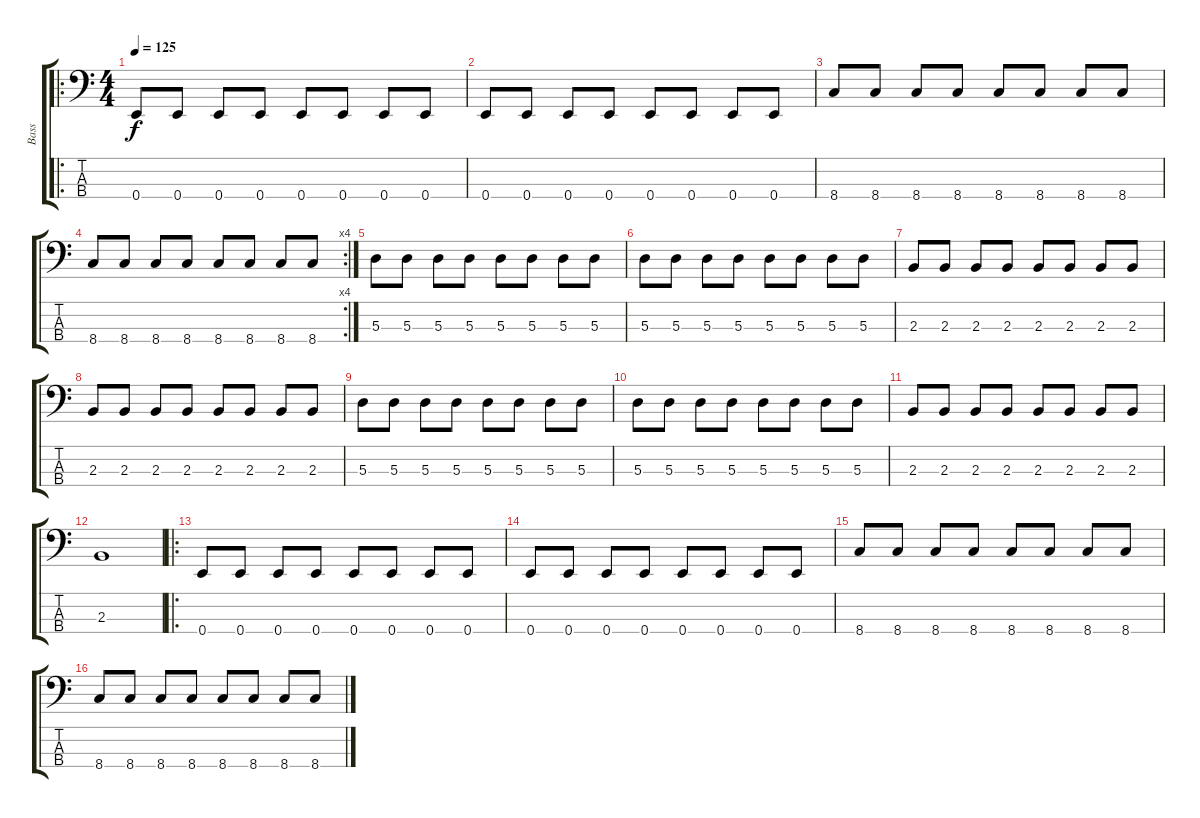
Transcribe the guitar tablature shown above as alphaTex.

\track ("Bass" "Bass") {instrument electricbasspick}
\staff {score tabs}
\tuning (G2 D2 A1 E1) {hide}
\ro
\ts (4 4)
\tempo 125
\clef f4
\ks c
0.4.8{dy f} 0.4.8 0.4.8 0.4.8 0.4.8 0.4.8 0.4.8 0.4.8 |
0.4.8 0.4.8 0.4.8 0.4.8 0.4.8 0.4.8 0.4.8 0.4.8 |
8.4.8 8.4.8 8.4.8 8.4.8 8.4.8 8.4.8 8.4.8 8.4.8 |
\rc 4
8.4.8 8.4.8 8.4.8 8.4.8 8.4.8 8.4.8 8.4.8 8.4.8 |
5.3.8 5.3.8 5.3.8 5.3.8 5.3.8 5.3.8 5.3.8 5.3.8 |
5.3.8 5.3.8 5.3.8 5.3.8 5.3.8 5.3.8 5.3.8 5.3.8 |
2.3.8 2.3.8 2.3.8 2.3.8 2.3.8 2.3.8 2.3.8 2.3.8 |
2.3.8 2.3.8 2.3.8 2.3.8 2.3.8 2.3.8 2.3.8 2.3.8 |
5.3.8 5.3.8 5.3.8 5.3.8 5.3.8 5.3.8 5.3.8 5.3.8 |
5.3.8 5.3.8 5.3.8 5.3.8 5.3.8 5.3.8 5.3.8 5.3.8 |
2.3.8 2.3.8 2.3.8 2.3.8 2.3.8 2.3.8 2.3.8 2.3.8 |
2.3.1 |
\ro
0.4.8 0.4.8 0.4.8 0.4.8 0.4.8 0.4.8 0.4.8 0.4.8 |
0.4.8 0.4.8 0.4.8 0.4.8 0.4.8 0.4.8 0.4.8 0.4.8 |
8.4.8 8.4.8 8.4.8 8.4.8 8.4.8 8.4.8 8.4.8 8.4.8 |
8.4.8 8.4.8 8.4.8 8.4.8 8.4.8 8.4.8 8.4.8 8.4.8
